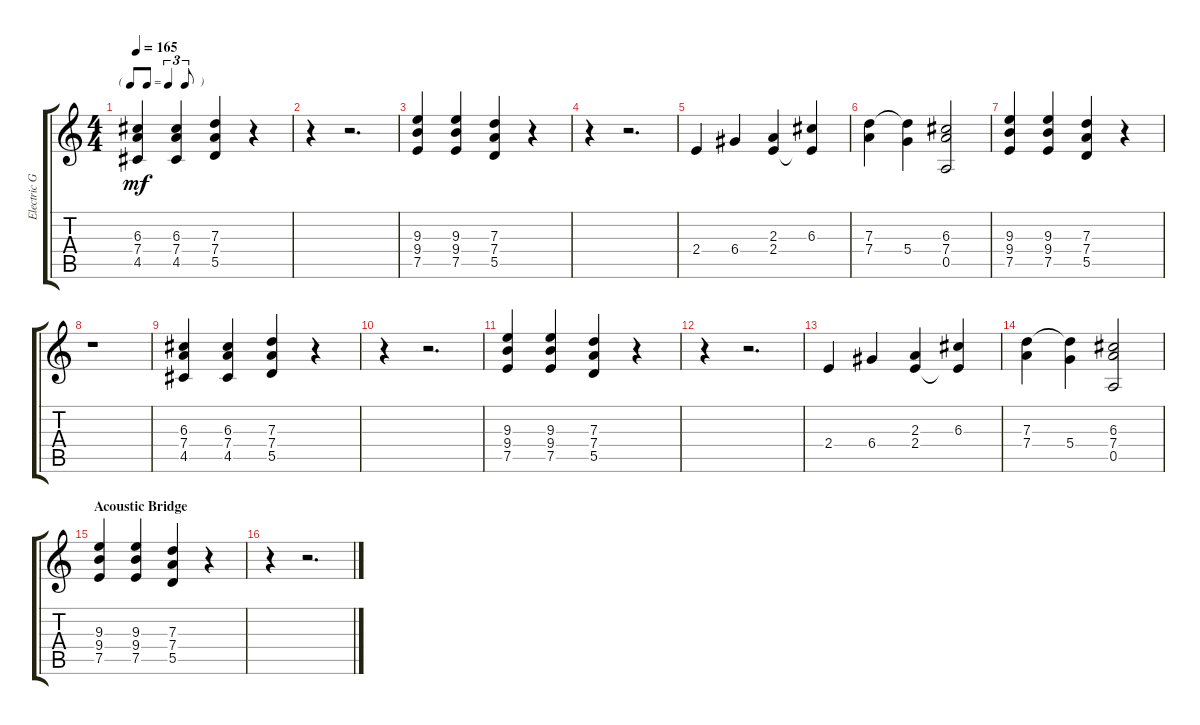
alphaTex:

\track ("Electric Guitar" "Electric G") {instrument overdrivenguitar}
\staff {score tabs}
\tuning (E4 B3 G3 D3 A2 E2) {hide}
\ts (4 4)
\tf triplet8th
\tempo 165
\clef g2
\ks c
(6.3 7.4 4.5).4{dy mf} (6.3 7.4 4.5).4 (7.3 7.4 5.5).4 r.4 |
r.4 r.2{d} |
(9.3 9.4 7.5).4 (9.3 9.4 7.5).4 (7.3 7.4 5.5).4 r.4 |
r.4 r.2{d} |
2.4.4 6.4.4 (2.3 2.4).4 (6.3 2.4{t}).4 |
(7.3 7.4).4 (7.3{t} 5.4).4 (6.3 7.4 0.5).2 |
(9.3 9.4 7.5).4 (9.3 9.4 7.5).4 (7.3 7.4 5.5).4 r.4 |
r.1 |
(6.3 7.4 4.5).4 (6.3 7.4 4.5).4 (7.3 7.4 5.5).4 r.4 |
r.4 r.2{d} |
(9.3 9.4 7.5).4 (9.3 9.4 7.5).4 (7.3 7.4 5.5).4 r.4 |
r.4 r.2{d} |
2.4.4 6.4.4 (2.3 2.4).4 (6.3 2.4{t}).4 |
(7.3 7.4).4 (7.3{t} 5.4).4 (6.3 7.4 0.5).2 |
\section ("" "Acoustic Bridge")
(9.3 9.4 7.5).4 (9.3 9.4 7.5).4 (7.3 7.4 5.5).4 r.4 |
r.4 r.2{d}
